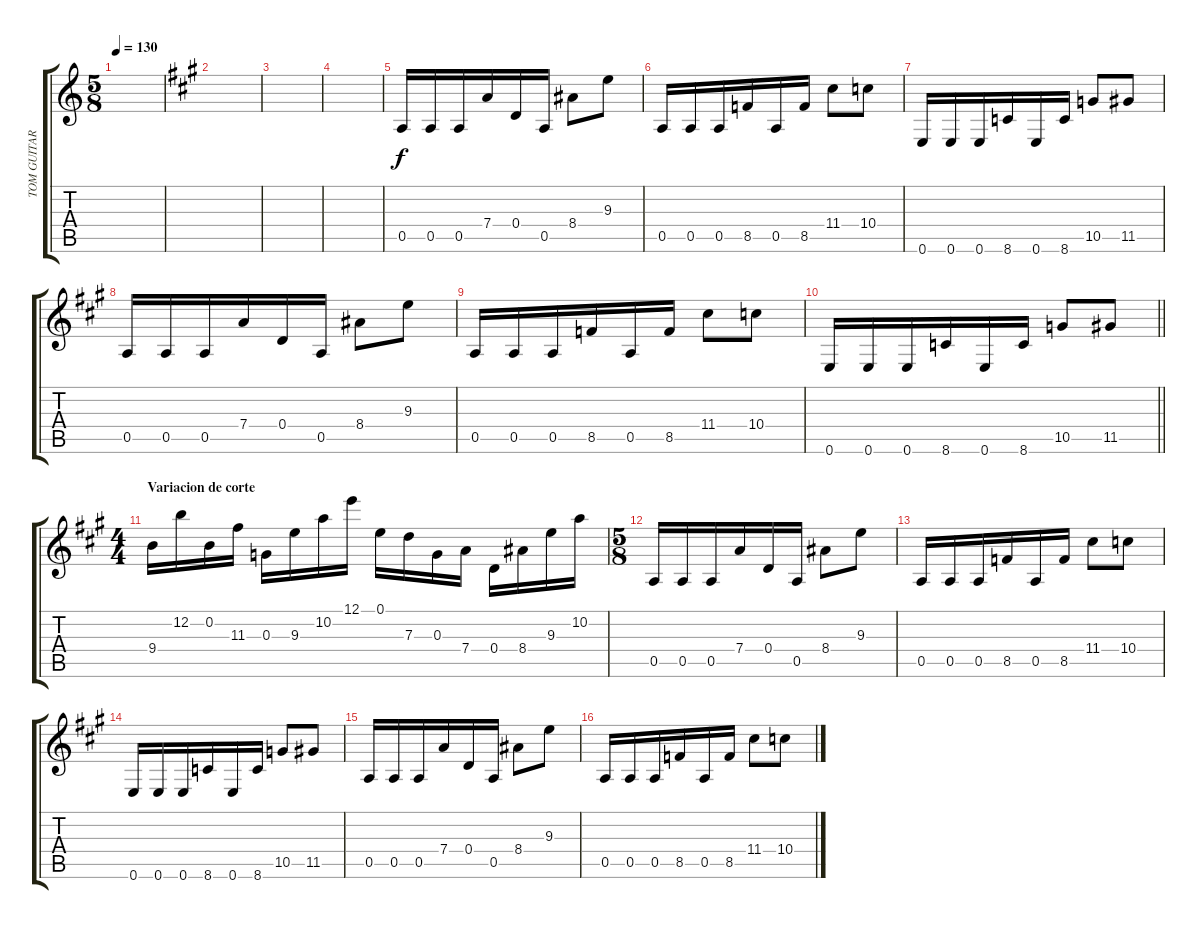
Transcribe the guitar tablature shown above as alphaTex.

\track ("TOM GUITAR" "TOM GUITAR") {instrument distortionguitar}
\staff {score tabs}
\tuning (E4 B3 G3 D3 A2 E2) {hide}
\ts (5 8)
\tempo 130
\clef g2
\ks c
|
\ks a
|
|
|
0.5.16 0.5.16 0.5.16 7.4.16 0.4.16 0.5.16 8.4.8 9.3.8 |
0.5.16 0.5.16 0.5.16 8.5.16 0.5.16 8.5.16 11.4.8 10.4.8 |
0.6.16 0.6.16 0.6.16 8.6.16 0.6.16 8.6.16 10.5.8 11.5.8 |
0.5.16 0.5.16 0.5.16 7.4.16 0.4.16 0.5.16 8.4.8 9.3.8 |
0.5.16 0.5.16 0.5.16 8.5.16 0.5.16 8.5.16 11.4.8 10.4.8 |
\barLineRight lightlight
0.6.16 0.6.16 0.6.16 8.6.16 0.6.16 8.6.16 10.5.8 11.5.8 |
\ts (4 4)
\section ("" "Variacion de corte")
9.4.16 12.2.16 0.2.16 11.3.16 0.3.16 9.3.16 10.2.16 12.1.16 0.1.16 7.3.16 0.3.16 7.4.16 0.4.16 8.4.16 9.3.16 10.2.16 |
\ts (5 8)
0.5.16 0.5.16 0.5.16 7.4.16 0.4.16 0.5.16 8.4.8 9.3.8 |
0.5.16 0.5.16 0.5.16 8.5.16 0.5.16 8.5.16 11.4.8 10.4.8 |
0.6.16 0.6.16 0.6.16 8.6.16 0.6.16 8.6.16 10.5.8 11.5.8 |
0.5.16 0.5.16 0.5.16 7.4.16 0.4.16 0.5.16 8.4.8 9.3.8 |
0.5.16 0.5.16 0.5.16 8.5.16 0.5.16 8.5.16 11.4.8 10.4.8
